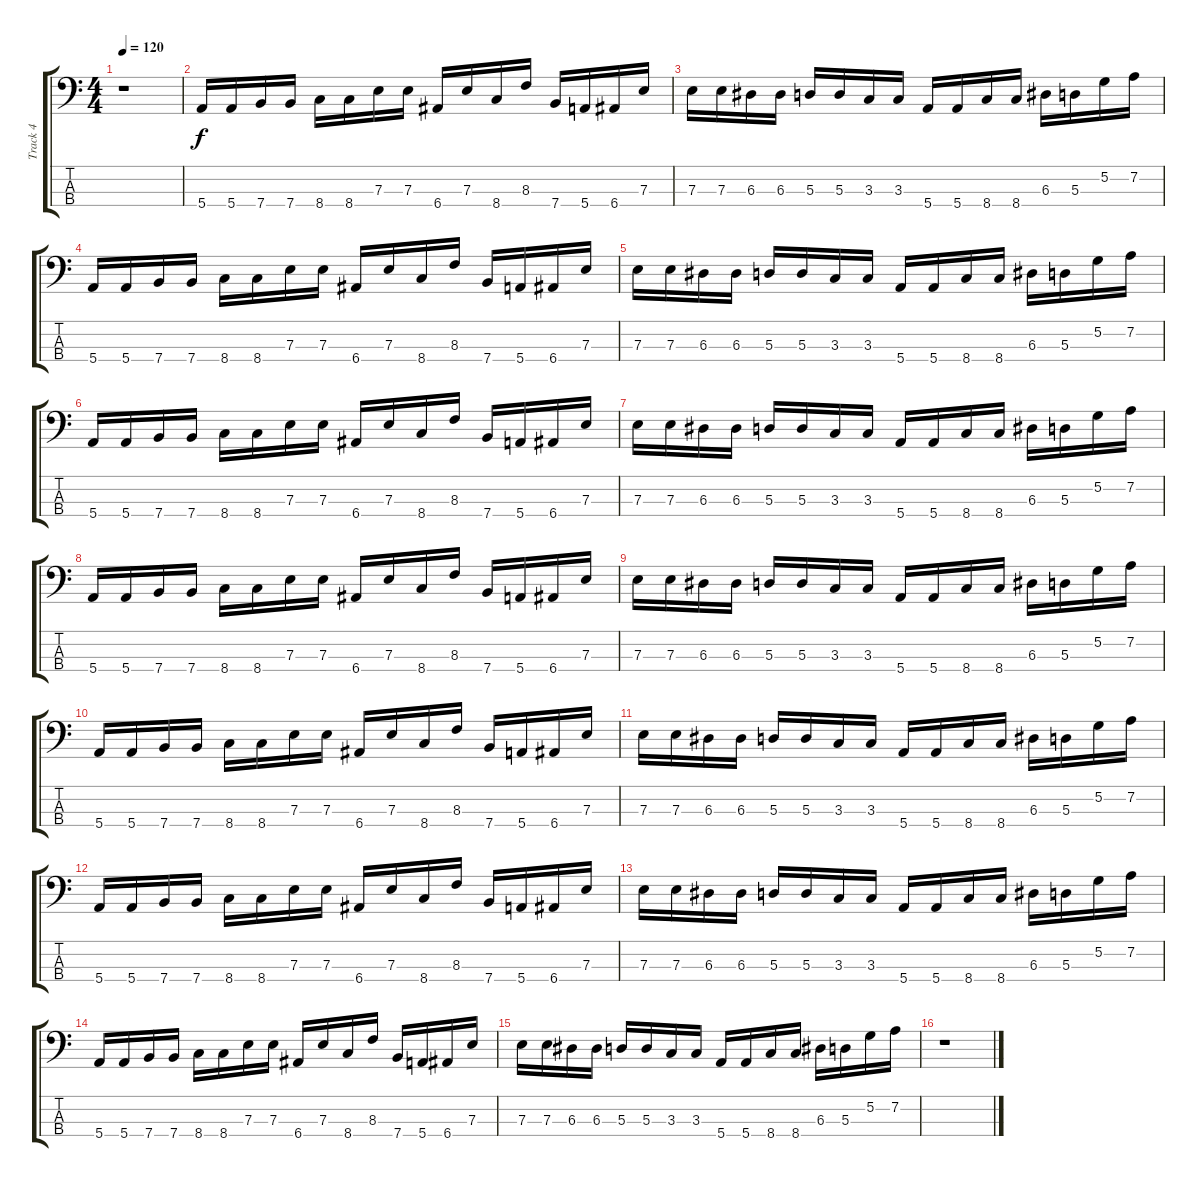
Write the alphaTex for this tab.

\track ("Track 4" "Track 4") {instrument synthbass1}
\staff {score tabs}
\tuning (G2 D2 A1 E1) {hide}
\ts (4 4)
\tempo 120
\clef f4
\ks c
r.1{dy f} |
5.4.16{instrument slapbass2} 5.4.16 7.4.16 7.4.16 8.4.16 8.4.16 7.3.16 7.3.16 6.4.16 7.3.16 8.4.16 8.3.16 7.4.16 5.4.16 6.4.16 7.3.16 |
7.3.16 7.3.16 6.3.16 6.3.16 5.3.16 5.3.16 3.3.16 3.3.16 5.4.16 5.4.16 8.4.16 8.4.16 6.3.16 5.3.16 5.2.16 7.2.16 |
5.4.16 5.4.16 7.4.16 7.4.16 8.4.16 8.4.16 7.3.16 7.3.16 6.4.16 7.3.16 8.4.16 8.3.16 7.4.16 5.4.16 6.4.16 7.3.16 |
7.3.16 7.3.16 6.3.16 6.3.16 5.3.16 5.3.16 3.3.16 3.3.16 5.4.16 5.4.16 8.4.16 8.4.16 6.3.16 5.3.16 5.2.16 7.2.16 |
5.4.16 5.4.16 7.4.16 7.4.16 8.4.16 8.4.16 7.3.16 7.3.16 6.4.16 7.3.16 8.4.16 8.3.16 7.4.16 5.4.16 6.4.16 7.3.16 |
7.3.16 7.3.16 6.3.16 6.3.16 5.3.16 5.3.16 3.3.16 3.3.16 5.4.16 5.4.16 8.4.16 8.4.16 6.3.16 5.3.16 5.2.16 7.2.16 |
5.4.16 5.4.16 7.4.16 7.4.16 8.4.16 8.4.16 7.3.16 7.3.16 6.4.16 7.3.16 8.4.16 8.3.16 7.4.16 5.4.16 6.4.16 7.3.16 |
7.3.16 7.3.16 6.3.16 6.3.16 5.3.16 5.3.16 3.3.16 3.3.16 5.4.16 5.4.16 8.4.16 8.4.16 6.3.16 5.3.16 5.2.16 7.2.16 |
5.4.16 5.4.16 7.4.16 7.4.16 8.4.16 8.4.16 7.3.16 7.3.16 6.4.16 7.3.16 8.4.16 8.3.16 7.4.16 5.4.16 6.4.16 7.3.16 |
7.3.16 7.3.16 6.3.16 6.3.16 5.3.16 5.3.16 3.3.16 3.3.16 5.4.16 5.4.16 8.4.16 8.4.16 6.3.16 5.3.16 5.2.16 7.2.16 |
5.4.16{instrument slapbass2} 5.4.16 7.4.16 7.4.16 8.4.16 8.4.16 7.3.16 7.3.16 6.4.16 7.3.16 8.4.16 8.3.16 7.4.16 5.4.16 6.4.16 7.3.16 |
7.3.16 7.3.16 6.3.16 6.3.16 5.3.16 5.3.16 3.3.16 3.3.16 5.4.16 5.4.16 8.4.16 8.4.16 6.3.16 5.3.16 5.2.16 7.2.16 |
5.4.16{instrument slapbass2} 5.4.16 7.4.16 7.4.16 8.4.16 8.4.16 7.3.16 7.3.16 6.4.16 7.3.16 8.4.16 8.3.16 7.4.16 5.4.16 6.4.16 7.3.16 |
7.3.16 7.3.16 6.3.16 6.3.16 5.3.16 5.3.16 3.3.16 3.3.16 5.4.16 5.4.16 8.4.16 8.4.16 6.3.16 5.3.16 5.2.16 7.2.16 |
r.1
